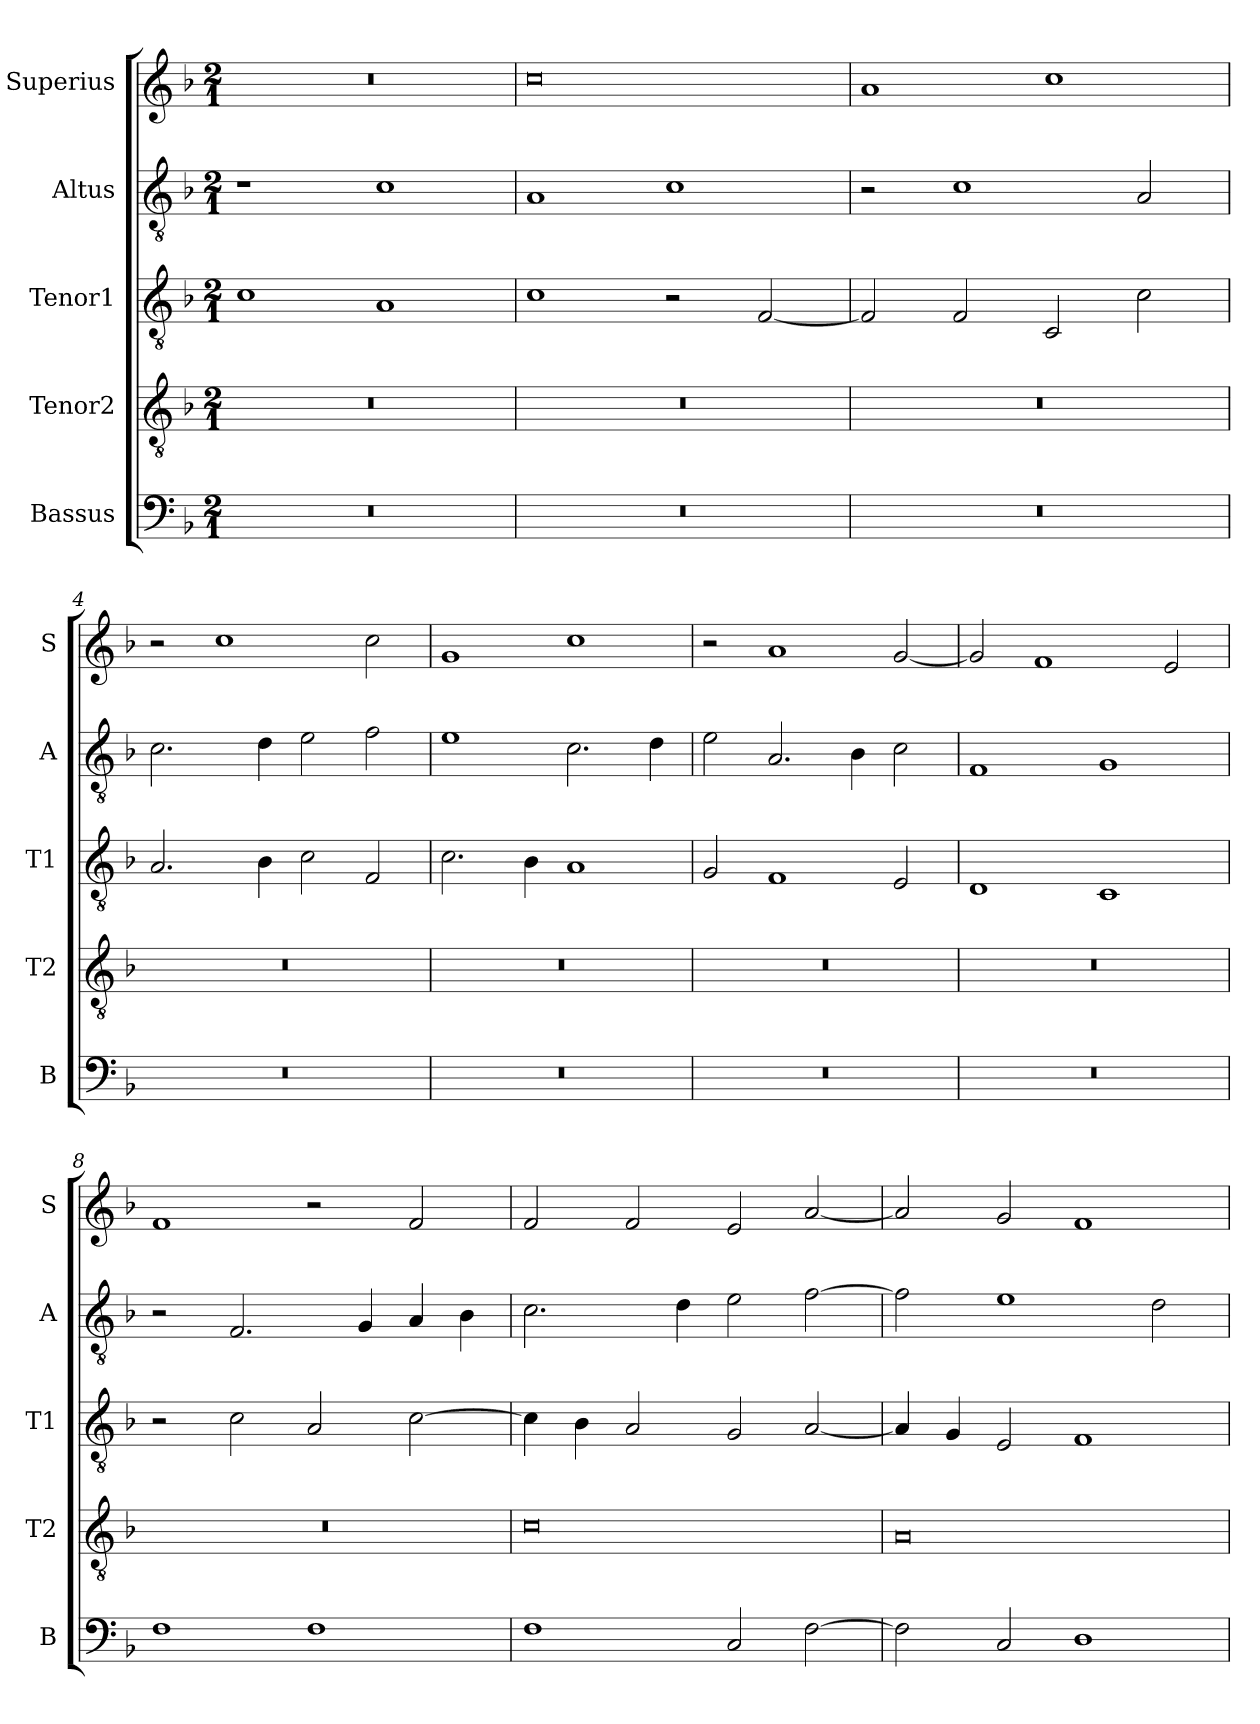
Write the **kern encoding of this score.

**kern	**kern	**kern	**kern	**kern
*part5	*part4	*part3	*part2	*part1
*staff5	*staff4	*staff3	*staff2	*staff1
*I"Bassus	*I"Tenor2	*I"Tenor1	*I"Altus	*I"Superius
*I'B	*I'T2	*I'T1	*I'A	*I'S
*clefF4	*clefGv2	*clefGv2	*clefGv2	*clefG2
*k[b-]	*k[b-]	*k[b-]	*k[b-]	*k[b-]
*M2/1	*M2/1	*M2/1	*M2/1	*M2/1
=1	=1	=1	=1	=1
0r	0r	1c	1r	0r
.	.	1A	1c	.
=2	=2	=2	=2	=2
0r	0r	1c	1A	0cc
.	.	2r	1c	.
.	.	[2F/	.	.
=3	=3	=3	=3	=3
0r	0r	2F/]	2r	1a
.	.	2F/	1c	.
.	.	2C/	.	1cc
.	.	2c\	2A/	.
=4	=4	=4	=4	=4
0r	0r	2.A/	2.c\	2r
.	.	.	.	1cc
.	.	4B-\	4d\	.
.	.	2c\	2e\	.
.	.	2F/	2f\	2cc\
=5	=5	=5	=5	=5
0r	0r	2.c\	1e	1g
.	.	4B-\	.	.
.	.	1A	2.c\	1cc
.	.	.	4d\	.
=6	=6	=6	=6	=6
0r	0r	2G/	2e\	2r
.	.	1F	2.A/	1a
.	.	.	4B-\	.
.	.	2E/	2c\	[2g/
=7	=7	=7	=7	=7
0r	0r	1D	1F	2g/]
.	.	.	.	1f
.	.	1C	1G	.
.	.	.	.	2e/
=8	=8	=8	=8	=8
1F	0r	2r	2r	1f
.	.	2c\	2.F/	.
1F	.	2A/	.	2r
.	.	.	4G/	.
.	.	[2c\	4A/	2f/
.	.	.	4B-\	.
=9	=9	=9	=9	=9
1F	0c	4c\]	2.c\	2f/
.	.	4B-\	.	.
.	.	2A/	.	2f/
.	.	.	4d\	.
2C/	.	2G/	2e\	2e/
[2F\	.	[2A/	[2f\	[2a/
=10	=10	=10	=10	=10
2F\]	0A	4A/]	2f\]	2a/]
.	.	4G/	.	.
2C/	.	2E/	1e	2g/
1D	.	1F	.	1f
.	.	.	2d\	.
=	=	=	=	=
*-	*-	*-	*-	*-
